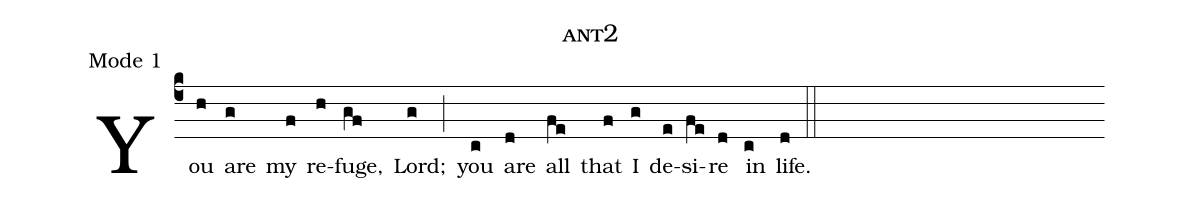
name: ant2;
annotation: Mode 1;
%%
(c4)
You(h) are(g) my(f) re(h)fuge,(gf) Lord;(g) (;) you(c) are(d) all(fe) that(f) I(g) de(e)si(fe)re(d) in(c) life.(d) (::)
